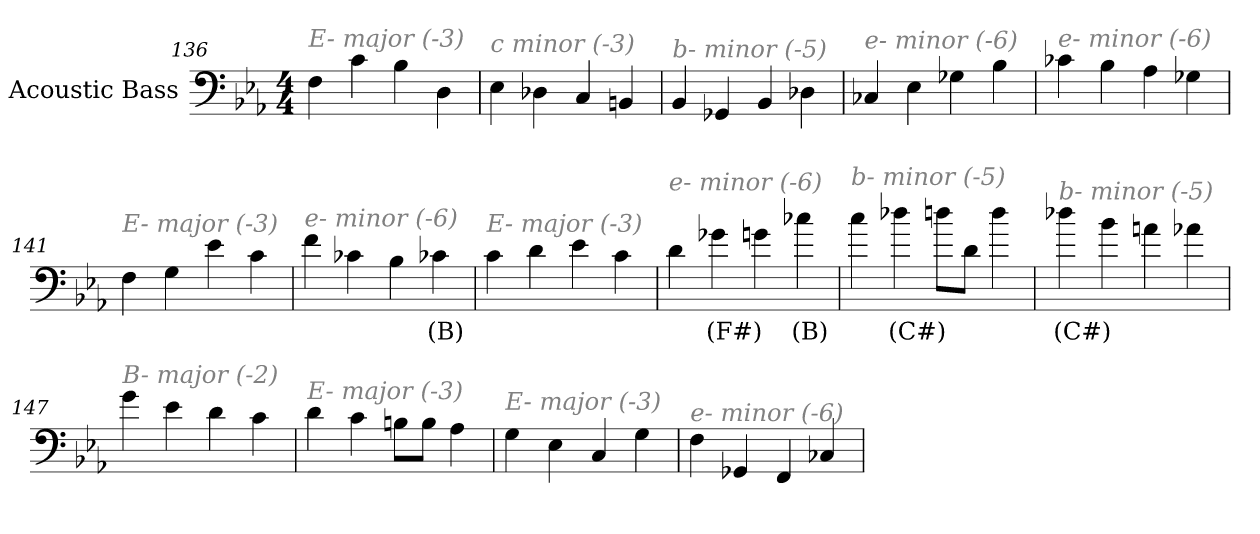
**kern	**text
*part1	*part1
*staff1	*staff1
*I"Acoustic Bass	*
*clefF4	*
*ITrd7c12	*
*k[b-e-a-]	*
*E-:	*
*M4/4	*
=136	=136
!LO:TX:i:color=#808080:t=E- major (-3)	!
4FF	.
4C	.
4BB-	.
4DD	.
=137	=137
!LO:TX:i:color=#808080:t=c minor (-3)	!
4EE-	.
4DD-X	.
4CC	.
4BBBn	.
=138	=138
!LO:TX:i:color=#808080:t=b- minor (-5)	!
4BBB-	.
4GGG-X	.
4BBB-	.
4DD-X	.
=139	=139
!LO:TX:i:color=#808080:t=e- minor (-6)	!
4CC-X	.
4EE-	.
4GG-X	.
4BB-	.
=140	=140
!LO:TX:i:color=#808080:t=e- minor (-6)	!
4C-X	.
4BB-	.
4AA-	.
4GG-X	.
=141	=141
!LO:TX:i:color=#808080:t=E- major (-3)	!
4FF	.
4GG	.
4E-	.
4C	.
=142	=142
!LO:TX:i:color=#808080:t=e- minor (-6)	!
4F	.
4C-X	.
4BB-	.
4C-Xi	(B)
=143	=143
!LO:TX:i:color=#808080:t=E- major (-3)	!
4C	.
4D	.
4E-	.
4C	.
=144	=144
!LO:TX:i:color=#808080:t=e- minor (-6)	!
4D	.
4G-Xi	(F#)
4G	.
4c-Xi	(B)
=145	=145
!LO:TX:i:color=#808080:t=b- minor (-5)	!
4c	.
4d-Xi	(C#)
8dL	.
8DJ	.
4d	.
=146	=146
!LO:TX:i:color=#808080:t=b- minor (-5)	!
4d-Xi	(C#)
4B-	.
4An	.
4A-X	.
=147	=147
!LO:TX:i:color=#808080:t=B- major (-2)	!
4G	.
4E-	.
4D	.
4C	.
=148	=148
!LO:TX:i:color=#808080:t=E- major (-3)	!
4D	.
4C	.
8BBnL	.
8BBJ	.
4AA-	.
=149	=149
!LO:TX:i:color=#808080:t=E- major (-3)	!
4GG	.
4EE-	.
4CC	.
4GG	.
=150	=150
!LO:TX:i:color=#808080:t=e- minor (-6)	!
4FF	.
4GGG-X	.
4FFF	.
4CC-X	.
=	=
*-	*-
